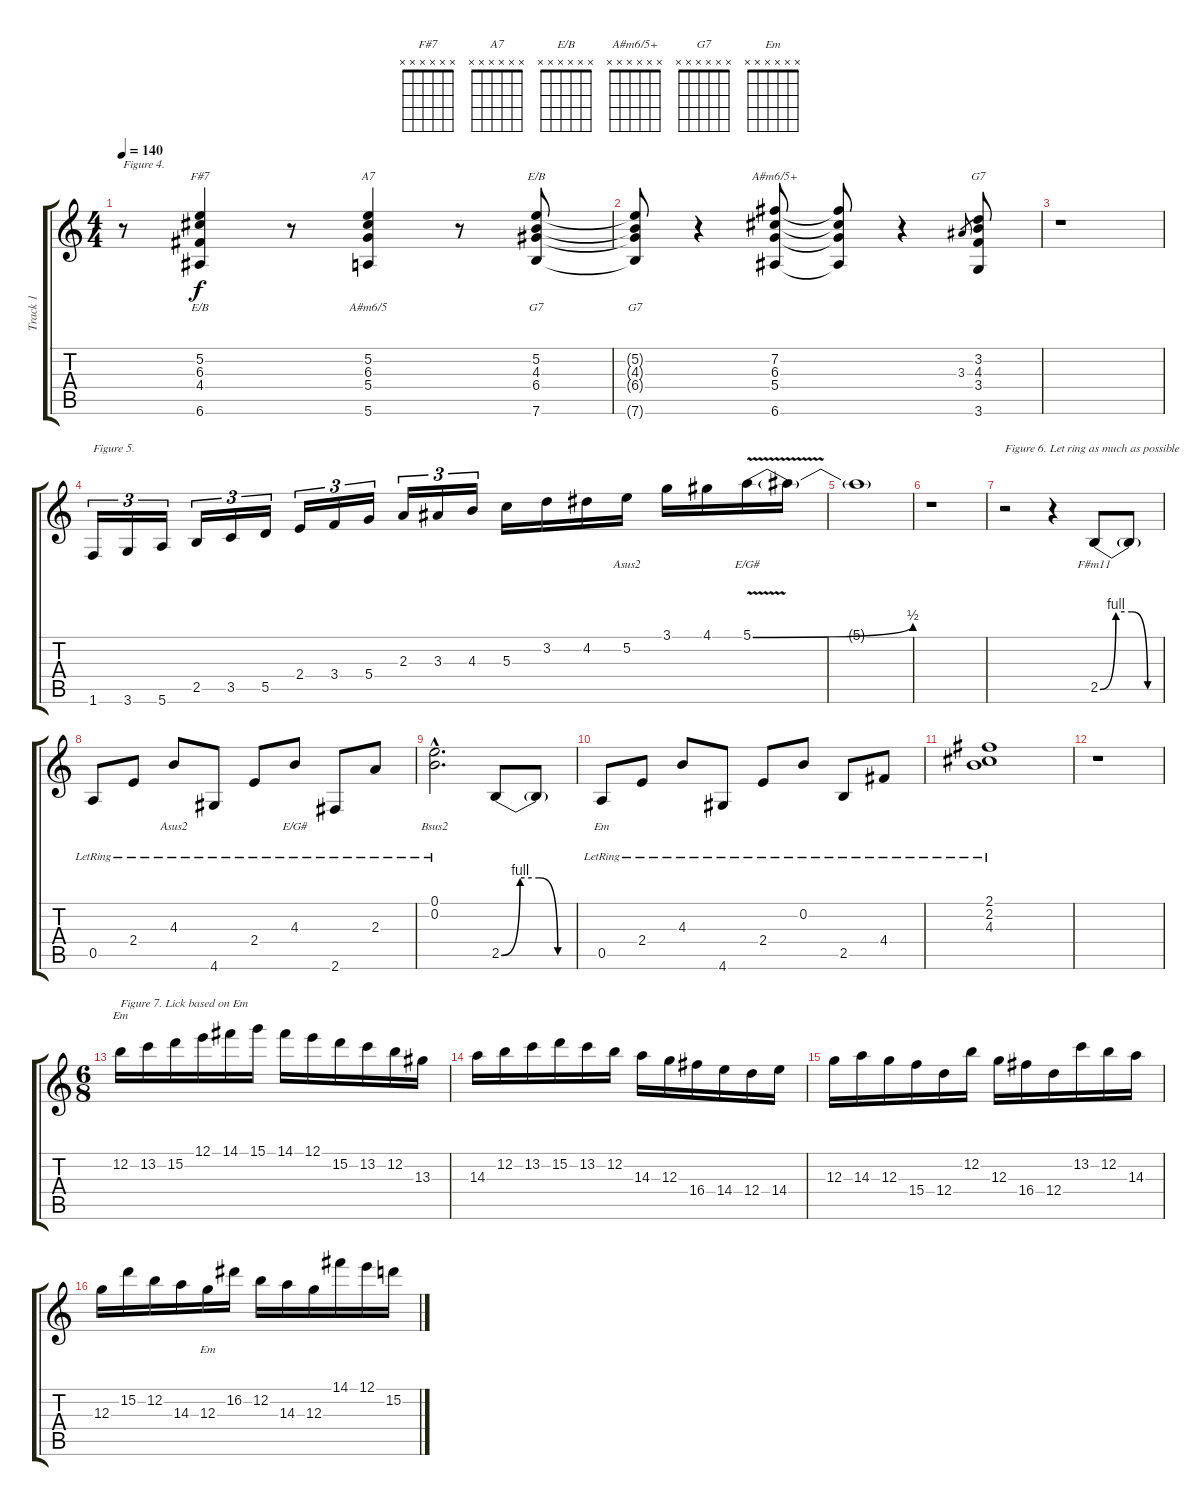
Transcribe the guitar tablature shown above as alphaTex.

\track ("Track 1" "Track 1") {instrument acousticguitarnylon}
\staff {score tabs}
\tuning (E4 B3 G3 D3 A2 E2) {hide}
\chord ("F#7" x x x x x x) {firstfret 0}
\chord ("A7" x x x x x x) {firstfret 0}
\chord ("E/B" x x x x x x) {firstfret 0}
\chord ("A#m6/5+" x x x x x x) {firstfret 0}
\chord ("G7" x x x x x x) {firstfret 0}
\chord ("Em" x x x x x x) {firstfret 0}
\ts (4 4)
\tempo 140
\clef g2
\ks c
r.8{txt "Figure 4." dy f} (5.2 6.3 4.4 6.6).4{ch "F#7" lyrics (0 "E/B") lyrics (1 "") lyrics (2 "") lyrics (3 "") lyrics (4 "")} r.8 (5.2 6.3 5.4 5.6).4{ch "A7" lyrics (0 "A#m6/5") lyrics (1 "") lyrics (2 "") lyrics (3 "") lyrics (4 "")} r.8 (5.2 4.3 6.4 7.6).8{ch "E/B" lyrics (0 "G7") lyrics (1 "") lyrics (2 "") lyrics (3 "") lyrics (4 "")} |
(5.2{t} 4.3{t} 6.4{t} 7.6{t}).8{lyrics (0 "G7") lyrics (1 "") lyrics (2 "") lyrics (3 "") lyrics (4 "")} r.4 (7.2 6.3 5.4 6.6).8{ch "A#m6/5+" lyrics (0 "") lyrics (1 "") lyrics (2 "") lyrics (3 "") lyrics (4 "")} (7.2{t} 6.3{t} 5.4{t} 6.6{t}).8{lyrics (0 "") lyrics (1 "") lyrics (2 "") lyrics (3 "") lyrics (4 "")} r.4 3.3.8{lyrics (0 "") lyrics (1 "") lyrics (2 "") lyrics (3 "") lyrics (4 "") gr} (3.2 4.3 3.4 3.6).8{ch "G7" lyrics (0 "") lyrics (1 "") lyrics (2 "") lyrics (3 "") lyrics (4 "")} |
r.1 |
1.6.16{tu (3 2) txt "Figure 5." lyrics (0 "") lyrics (1 "") lyrics (2 "") lyrics (3 "") lyrics (4 "")} 3.6.16{tu (3 2) lyrics (0 "") lyrics (1 "") lyrics (2 "") lyrics (3 "") lyrics (4 "")} 5.6.16{tu (3 2) lyrics (0 "") lyrics (1 "") lyrics (2 "") lyrics (3 "") lyrics (4 "")} 2.5.16{tu (3 2) lyrics (0 "") lyrics (1 "") lyrics (2 "") lyrics (3 "") lyrics (4 "")} 3.5.16{tu (3 2) lyrics (0 "") lyrics (1 "") lyrics (2 "") lyrics (3 "") lyrics (4 "")} 5.5.16{tu (3 2) lyrics (0 "") lyrics (1 "") lyrics (2 "") lyrics (3 "") lyrics (4 "")} 2.4.16{tu (3 2) lyrics (0 "") lyrics (1 "") lyrics (2 "") lyrics (3 "") lyrics (4 "")} 3.4.16{tu (3 2) lyrics (0 "") lyrics (1 "") lyrics (2 "") lyrics (3 "") lyrics (4 "")} 5.4.16{tu (3 2) lyrics (0 "") lyrics (1 "") lyrics (2 "") lyrics (3 "") lyrics (4 "")} 2.3.16{tu (3 2) lyrics (0 "") lyrics (1 "") lyrics (2 "") lyrics (3 "") lyrics (4 "")} 3.3.16{tu (3 2) lyrics (0 "") lyrics (1 "") lyrics (2 "") lyrics (3 "") lyrics (4 "")} 4.3.16{tu (3 2) lyrics (0 "") lyrics (1 "") lyrics (2 "") lyrics (3 "") lyrics (4 "")} 5.3.16{lyrics (0 "") lyrics (1 "") lyrics (2 "") lyrics (3 "") lyrics (4 "")} 3.2.16{lyrics (0 "") lyrics (1 "") lyrics (2 "") lyrics (3 "") lyrics (4 "")} 4.2.16{lyrics (0 "") lyrics (1 "") lyrics (2 "") lyrics (3 "") lyrics (4 "")} 5.2.16{lyrics (0 "Asus2") lyrics (1 "") lyrics (2 "") lyrics (3 "") lyrics (4 "")} 3.1.16{lyrics (0 "") lyrics (1 "") lyrics (2 "") lyrics (3 "") lyrics (4 "")} 4.1.16{lyrics (0 "") lyrics (1 "") lyrics (2 "") lyrics (3 "") lyrics (4 "")} 5.1{be (bend 0 0 60 2) v}.16{lyrics (0 "E/G#") lyrics (1 "") lyrics (2 "") lyrics (3 "") lyrics (4 "")} 5.1{t}.16{lyrics (0 "") lyrics (1 "") lyrics (2 "") lyrics (3 "") lyrics (4 "")} |
5.1{t}.1{lyrics (0 "") lyrics (1 "") lyrics (2 "") lyrics (3 "") lyrics (4 "")} |
r.1 |
r.2{txt "Figure 6. Let ring as much as possible"} r.4 2.5{be (custom 0 0 15 4 30 4 45 0 60 0)}.8{lyrics (0 "F#m11") lyrics (1 "") lyrics (2 "") lyrics (3 "") lyrics (4 "")} 2.5{t}.8{lyrics (0 "") lyrics (1 "") lyrics (2 "") lyrics (3 "") lyrics (4 "")} |
0.5{lr}.8{lyrics (0 "") lyrics (1 "") lyrics (2 "") lyrics (3 "") lyrics (4 "")} 2.4{lr}.8{lyrics (0 "") lyrics (1 "") lyrics (2 "") lyrics (3 "") lyrics (4 "")} 4.3{lr}.8{lyrics (0 "Asus2") lyrics (1 "") lyrics (2 "") lyrics (3 "") lyrics (4 "")} 4.6{lr}.8{lyrics (0 "") lyrics (1 "") lyrics (2 "") lyrics (3 "") lyrics (4 "")} 2.4{lr}.8{lyrics (0 "") lyrics (1 "") lyrics (2 "") lyrics (3 "") lyrics (4 "")} 4.3{lr}.8{lyrics (0 "E/G#") lyrics (1 "") lyrics (2 "") lyrics (3 "") lyrics (4 "")} 2.6{lr}.8{lyrics (0 "") lyrics (1 "") lyrics (2 "") lyrics (3 "") lyrics (4 "")} 2.3{lr}.8{lyrics (0 "") lyrics (1 "") lyrics (2 "") lyrics (3 "") lyrics (4 "")} |
(0.1{hac lr} 0.2{hac lr}).2{d lyrics (0 "Bsus2") lyrics (1 "") lyrics (2 "") lyrics (3 "") lyrics (4 "")} 2.5{be (custom 0 0 15 4 30 4 45 0 60 0)}.8{lyrics (0 "") lyrics (1 "") lyrics (2 "") lyrics (3 "") lyrics (4 "")} 2.5{t}.8{lyrics (0 "") lyrics (1 "") lyrics (2 "") lyrics (3 "") lyrics (4 "")} |
0.5{lr}.8{lyrics (0 "Em") lyrics (1 "") lyrics (2 "") lyrics (3 "") lyrics (4 "")} 2.4{lr}.8{lyrics (0 "") lyrics (1 "") lyrics (2 "") lyrics (3 "") lyrics (4 "")} 4.3{lr}.8{lyrics (0 "") lyrics (1 "") lyrics (2 "") lyrics (3 "") lyrics (4 "")} 4.6{lr}.8{lyrics (0 "") lyrics (1 "") lyrics (2 "") lyrics (3 "") lyrics (4 "")} 2.4{lr}.8{lyrics (0 "") lyrics (1 "") lyrics (2 "") lyrics (3 "") lyrics (4 "")} 0.2{lr}.8{lyrics (0 "") lyrics (1 "") lyrics (2 "") lyrics (3 "") lyrics (4 "")} 2.5{lr}.8{lyrics (0 "") lyrics (1 "") lyrics (2 "") lyrics (3 "") lyrics (4 "")} 4.4{lr}.8{lyrics (0 "") lyrics (1 "") lyrics (2 "") lyrics (3 "") lyrics (4 "")} |
(2.1{lr} 2.2{lr} 4.3{lr}).1{lyrics (0 "") lyrics (1 "") lyrics (2 "") lyrics (3 "") lyrics (4 "")} |
r.1 |
\ts (6 8)
12.2.16{ch "Em" txt "Figure 7. Lick based on Em" lyrics (0 "") lyrics (1 "") lyrics (2 "") lyrics (3 "") lyrics (4 "")} 13.2.16{lyrics (0 "") lyrics (1 "") lyrics (2 "") lyrics (3 "") lyrics (4 "")} 15.2.16{lyrics (0 "") lyrics (1 "") lyrics (2 "") lyrics (3 "") lyrics (4 "")} 12.1.16{lyrics (0 "") lyrics (1 "") lyrics (2 "") lyrics (3 "") lyrics (4 "")} 14.1.16{lyrics (0 "") lyrics (1 "") lyrics (2 "") lyrics (3 "") lyrics (4 "")} 15.1.16{lyrics (0 "") lyrics (1 "") lyrics (2 "") lyrics (3 "") lyrics (4 "")} 14.1.16{lyrics (0 "") lyrics (1 "") lyrics (2 "") lyrics (3 "") lyrics (4 "")} 12.1.16{lyrics (0 "") lyrics (1 "") lyrics (2 "") lyrics (3 "") lyrics (4 "")} 15.2.16{lyrics (0 "") lyrics (1 "") lyrics (2 "") lyrics (3 "") lyrics (4 "")} 13.2.16{lyrics (0 "") lyrics (1 "") lyrics (2 "") lyrics (3 "") lyrics (4 "")} 12.2.16{lyrics (0 "") lyrics (1 "") lyrics (2 "") lyrics (3 "") lyrics (4 "")} 13.3.16{lyrics (0 "") lyrics (1 "") lyrics (2 "") lyrics (3 "") lyrics (4 "")} |
14.3.16{lyrics (0 "") lyrics (1 "") lyrics (2 "") lyrics (3 "") lyrics (4 "")} 12.2.16{lyrics (0 "") lyrics (1 "") lyrics (2 "") lyrics (3 "") lyrics (4 "")} 13.2.16{lyrics (0 "") lyrics (1 "") lyrics (2 "") lyrics (3 "") lyrics (4 "")} 15.2.16{lyrics (0 "") lyrics (1 "") lyrics (2 "") lyrics (3 "") lyrics (4 "")} 13.2.16{lyrics (0 "") lyrics (1 "") lyrics (2 "") lyrics (3 "") lyrics (4 "")} 12.2.16{lyrics (0 "") lyrics (1 "") lyrics (2 "") lyrics (3 "") lyrics (4 "")} 14.3.16{lyrics (0 "") lyrics (1 "") lyrics (2 "") lyrics (3 "") lyrics (4 "")} 12.3.16{lyrics (0 "") lyrics (1 "") lyrics (2 "") lyrics (3 "") lyrics (4 "")} 16.4.16{lyrics (0 "") lyrics (1 "") lyrics (2 "") lyrics (3 "") lyrics (4 "")} 14.4.16{lyrics (0 "") lyrics (1 "") lyrics (2 "") lyrics (3 "") lyrics (4 "")} 12.4.16{lyrics (0 "") lyrics (1 "") lyrics (2 "") lyrics (3 "") lyrics (4 "")} 14.4.16{lyrics (0 "") lyrics (1 "") lyrics (2 "") lyrics (3 "") lyrics (4 "")} |
12.3.16{lyrics (0 "") lyrics (1 "") lyrics (2 "") lyrics (3 "") lyrics (4 "")} 14.3.16{lyrics (0 "") lyrics (1 "") lyrics (2 "") lyrics (3 "") lyrics (4 "")} 12.3.16{lyrics (0 "") lyrics (1 "") lyrics (2 "") lyrics (3 "") lyrics (4 "")} 15.4.16{lyrics (0 "") lyrics (1 "") lyrics (2 "") lyrics (3 "") lyrics (4 "")} 12.4.16{lyrics (0 "") lyrics (1 "") lyrics (2 "") lyrics (3 "") lyrics (4 "")} 12.2.16{lyrics (0 "") lyrics (1 "") lyrics (2 "") lyrics (3 "") lyrics (4 "")} 12.3.16{lyrics (0 "") lyrics (1 "") lyrics (2 "") lyrics (3 "") lyrics (4 "")} 16.4.16{lyrics (0 "") lyrics (1 "") lyrics (2 "") lyrics (3 "") lyrics (4 "")} 12.4.16{lyrics (0 "") lyrics (1 "") lyrics (2 "") lyrics (3 "") lyrics (4 "")} 13.2.16{lyrics (0 "") lyrics (1 "") lyrics (2 "") lyrics (3 "") lyrics (4 "")} 12.2.16{lyrics (0 "") lyrics (1 "") lyrics (2 "") lyrics (3 "") lyrics (4 "")} 14.3.16{lyrics (0 "") lyrics (1 "") lyrics (2 "") lyrics (3 "") lyrics (4 "")} |
12.3.16{lyrics (0 "") lyrics (1 "") lyrics (2 "") lyrics (3 "") lyrics (4 "")} 15.2.16{lyrics (0 "") lyrics (1 "") lyrics (2 "") lyrics (3 "") lyrics (4 "")} 12.2.16{lyrics (0 "") lyrics (1 "") lyrics (2 "") lyrics (3 "") lyrics (4 "")} 14.3.16{lyrics (0 "") lyrics (1 "") lyrics (2 "") lyrics (3 "") lyrics (4 "")} 12.3.16{lyrics (0 "Em") lyrics (1 "") lyrics (2 "") lyrics (3 "") lyrics (4 "")} 16.2.16{lyrics (0 "") lyrics (1 "") lyrics (2 "") lyrics (3 "") lyrics (4 "")} 12.2.16{lyrics (0 "") lyrics (1 "") lyrics (2 "") lyrics (3 "") lyrics (4 "")} 14.3.16{lyrics (0 "") lyrics (1 "") lyrics (2 "") lyrics (3 "") lyrics (4 "")} 12.3.16{lyrics (0 "") lyrics (1 "") lyrics (2 "") lyrics (3 "") lyrics (4 "")} 14.1.16{lyrics (0 "") lyrics (1 "") lyrics (2 "") lyrics (3 "") lyrics (4 "")} 12.1.16{lyrics (0 "") lyrics (1 "") lyrics (2 "") lyrics (3 "") lyrics (4 "")} 15.2.16{lyrics (0 "") lyrics (1 "") lyrics (2 "") lyrics (3 "") lyrics (4 "")}
